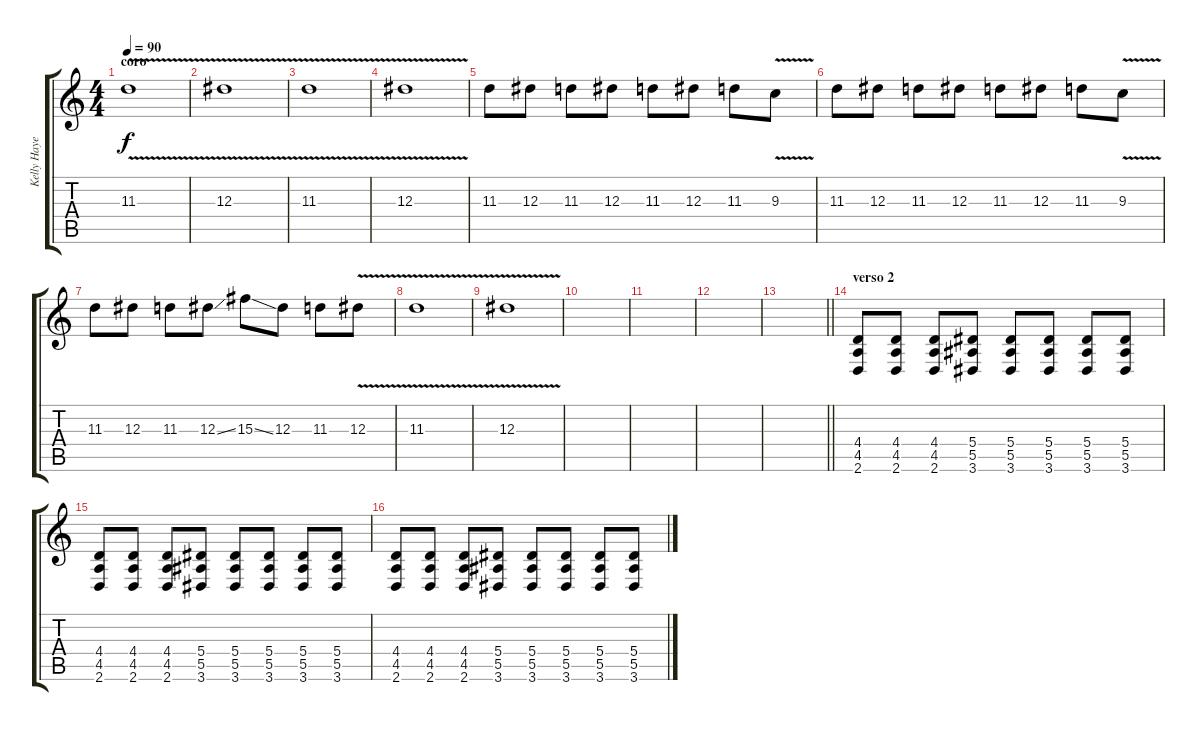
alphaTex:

\track ("Kelly Hayes" "Kelly Haye") {instrument distortionguitar}
\staff {score tabs}
\tuning (C4 G3 Eb3 Bb2 F2 C2) {hide}
\ts (4 4)
\section ("" "coro")
\tempo 90
\clef g2
\ks c
11.3{v}.1{dy f volume 12} |
12.3{v}.1 |
11.3{v}.1 |
12.3{v}.1 |
11.3.8 12.3.8 11.3.8 12.3.8 11.3.8 12.3.8 11.3.8 9.3{v}.8 |
11.3.8 12.3.8 11.3.8 12.3.8 11.3.8 12.3.8 11.3.8 9.3{v}.8 |
11.3.8 12.3.8 11.3.8 12.3{ss}.8 15.3{ss}.8 12.3.8 11.3.8 12.3{v}.8 |
11.3{v}.1 |
12.3{v}.1 |
|
|
|
\barLineRight lightlight
|
\section ("" "verso 2")
(4.4 4.5 2.6).8{volume 13} (4.4 4.5 2.6).8 (4.4 4.5 2.6).8 (5.4 5.5 3.6).8 (5.4 5.5 3.6).8 (5.4 5.5 3.6).8 (5.4 5.5 3.6).8 (5.4 5.5 3.6).8 |
(4.4 4.5 2.6).8 (4.4 4.5 2.6).8 (4.4 4.5 2.6).8 (5.4 5.5 3.6).8 (5.4 5.5 3.6).8 (5.4 5.5 3.6).8 (5.4 5.5 3.6).8 (5.4 5.5 3.6).8 |
(4.4 4.5 2.6).8 (4.4 4.5 2.6).8 (4.4 4.5 2.6).8 (5.4 5.5 3.6).8 (5.4 5.5 3.6).8 (5.4 5.5 3.6).8 (5.4 5.5 3.6).8 (5.4 5.5 3.6).8
